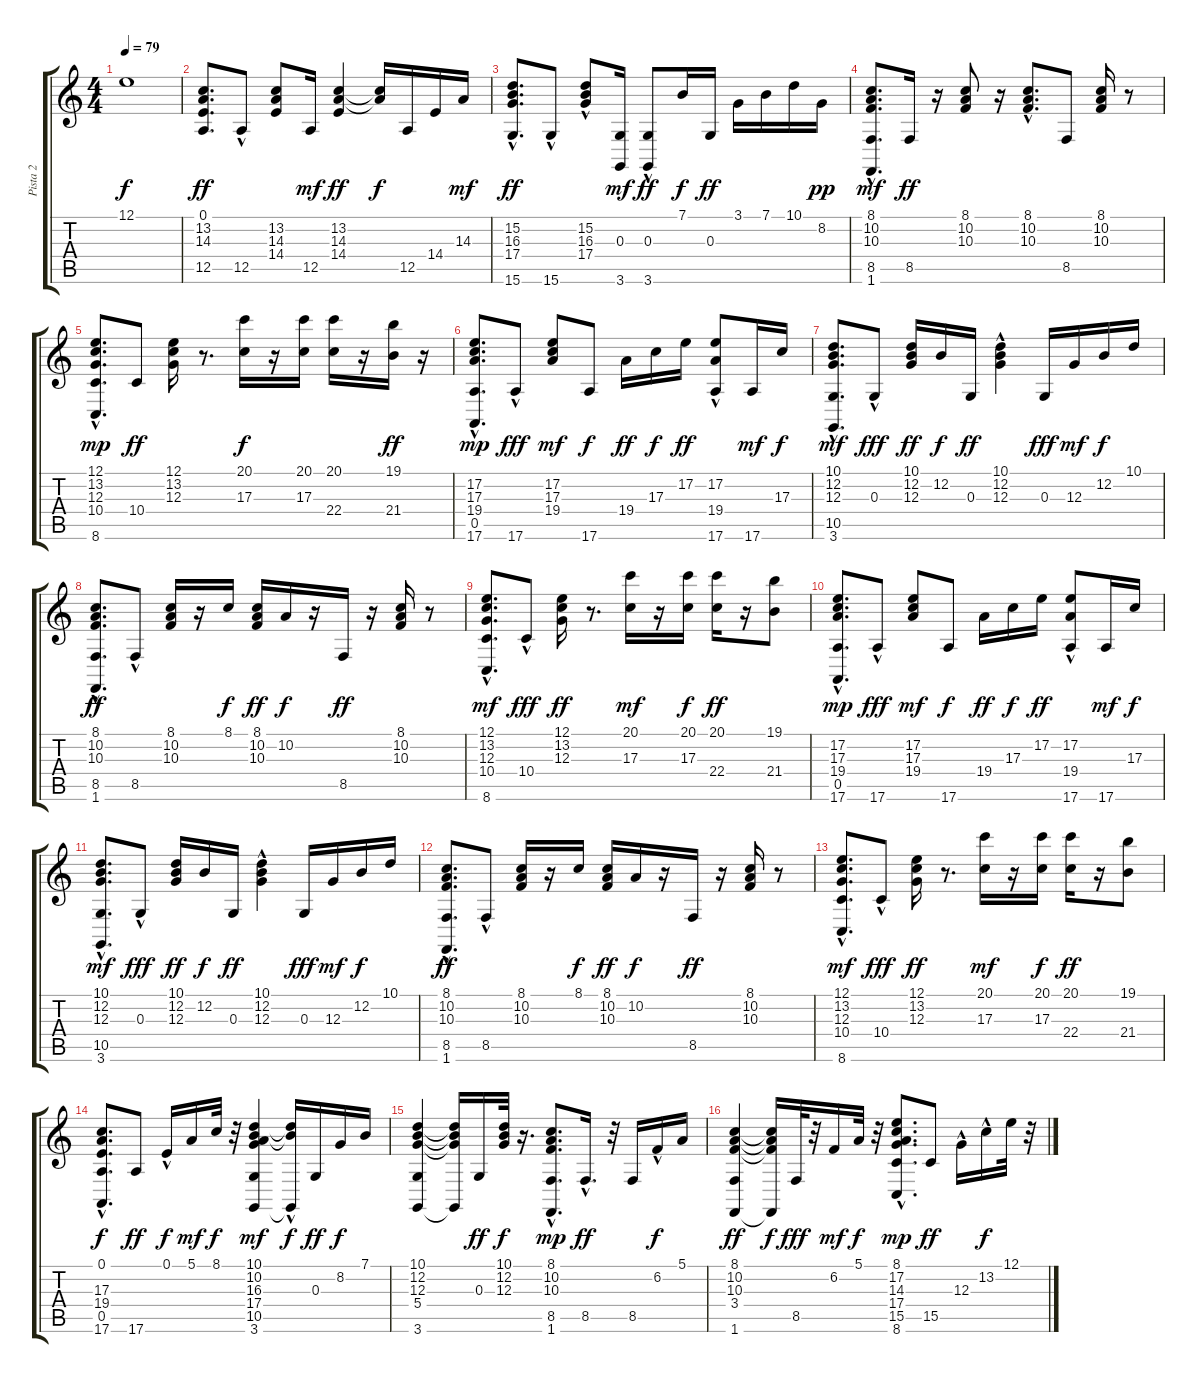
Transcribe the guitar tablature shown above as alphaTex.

\track ("Pista 2" "Pista 2") {instrument acousticgrandpiano}
\staff {score tabs}
\tuning (E4 B3 G3 D3 A2 E2) {hide}
\ts (4 4)
\tempo 79
\clef g2
\ks c
12.1{t}.1{dy f} |
(0.1 13.2 14.3 12.5).8{d dy ff} 12.5{hac}.8 (13.2 14.3 14.4).8 12.5.16{dy mf} (13.2 14.3 14.4).4{dy ff} (13.2{t} 14.3{t}).16{dy f} 12.5.16 14.4.16 14.3.16{dy mf} |
(15.2{hac} 16.3{hac} 17.4{hac} 15.6).8{d dy ff} 15.6{hac}.8 (15.2{hac} 16.3 17.4{hac}).8 (0.3 3.6).16{dy mf} (0.3 3.6{hac}).8{dy ff} 7.1.16{dy f} 0.3.16{dy ff} 3.1.16 7.1.16 10.1.16 8.2.16{dy pp} |
(8.1{hac} 10.2{hac} 10.3{hac} 8.5 1.6{hac}).8{d dy mf} 8.5.16{dy ff} r.16 (8.1 10.2 10.3).8 r.16 (8.1 10.2{hac} 10.3{hac}).8{d} 8.5.8 (8.1 10.2 10.3).16 r.8 |
(12.1{hac} 13.2{hac} 12.3{hac} 10.4 8.6{hac}).8{d dy mp} 10.4.8{dy ff} (12.1 13.2 12.3).16 r.8{d} (20.1 17.3).16{dy f} r.16 (20.1 17.3).16 (20.1 22.4).16 r.16 (19.1 21.4).16{dy ff} r.16 |
(17.2{hac} 17.3{hac} 19.4{hac} 0.5{hac} 17.6).8{d dy mp} 17.6{hac}.8{dy fff} (17.2 17.3 19.4).8{dy mf} 17.6.8{dy f} 19.4.16{dy ff} 17.3.16{dy f} 17.2.16{dy ff} (17.2 19.4{hac} 17.6).8 17.6.16{dy mf} 17.3.16{dy f} |
(10.1{hac} 12.2{hac} 12.3{hac} 10.5 3.6{hac}).8{d dy mf} 0.3{hac}.8{dy fff} (10.1 12.2 12.3).16{dy ff} 12.2.16{dy f} 0.3.16{dy ff} (10.1{hac} 12.2 12.3{hac}).4 0.3.16{dy fff} 12.3.16{dy mf} 12.2.16{dy f} 10.1.16 |
(8.1{hac} 10.2{hac} 10.3{hac} 8.5 1.6{hac}).8{d dy ff} 8.5{hac}.8 (8.1 10.2 10.3).16 r.16 8.1.16{dy f} (8.1 10.2 10.3).16{dy ff} 10.2.16{dy f} r.16 8.5.16{dy ff} r.16 (8.1 10.2 10.3).16 r.8 |
(12.1{hac} 13.2{hac} 12.3{hac} 10.4 8.6).8{d dy mf} 10.4{hac}.8{dy fff} (12.1 13.2 12.3).16{dy ff} r.8{d} (20.1 17.3).16{dy mf} r.16 (20.1 17.3).16{dy f} (20.1 22.4).16{dy ff} r.16 (19.1 21.4).8 |
(17.2{hac} 17.3{hac} 19.4{hac} 0.5{hac} 17.6).8{d dy mp} 17.6{hac}.8{dy fff} (17.2 17.3 19.4).8{dy mf} 17.6.8{dy f} 19.4.16{dy ff} 17.3.16{dy f} 17.2.16{dy ff} (17.2 19.4{hac} 17.6).8 17.6.16{dy mf} 17.3.16{dy f} |
(10.1{hac} 12.2{hac} 12.3{hac} 10.5 3.6{hac}).8{d dy mf} 0.3{hac}.8{dy fff} (10.1 12.2 12.3).16{dy ff} 12.2.16{dy f} 0.3.16{dy ff} (10.1{hac} 12.2 12.3{hac}).4 0.3.16{dy fff} 12.3.16{dy mf} 12.2.16{dy f} 10.1.16 |
(8.1{hac} 10.2{hac} 10.3{hac} 8.5 1.6{hac}).8{d dy ff} 8.5{hac}.8 (8.1 10.2 10.3).16 r.16 8.1.16{dy f} (8.1 10.2 10.3).16{dy ff} 10.2.16{dy f} r.16 8.5.16{dy ff} r.16 (8.1 10.2 10.3).16 r.8 |
(12.1{hac} 13.2{hac} 12.3{hac} 10.4 8.6).8{d dy mf} 10.4{hac}.8{dy fff} (12.1 13.2 12.3).16{dy ff} r.8{d} (20.1 17.3).16{dy mf} r.16 (20.1 17.3).16{dy f} (20.1 22.4).16{dy ff} r.16 (19.1 21.4).8 |
(0.1{hac} 17.3 19.4{hac} 0.5 17.6{hac}).8{d dy f} 17.6.8{dy ff} 0.1{hac}.16{dy f} 5.1.16{dy mf} 8.1.32{dy f} r.32 (10.1 10.2 16.3 17.4 10.5 3.6).4{dy mf} (10.1{t} 16.3{t} 3.6{hac t}).16{dy f} 0.3.16{dy ff} 8.2.16{dy f} 7.1.16 |
(10.1 12.2 12.3 5.4 3.6).4 (10.1{t} 12.2{t} 12.3{t} 3.6{t}).16 0.3.16{dy ff} (10.1 12.2 12.3).32{dy f} r.16{d} (8.1 10.2{hac} 10.3{hac} 8.5 1.6{hac}).8{d dy mp} 8.5{hac}.16{d dy ff} r.32 8.5.16 6.2{hac}.16{dy f} 5.1.16 |
(8.1 10.2 10.3 3.4 1.6).4{dy ff} (8.1{t} 10.2{t} 10.3{t} 1.6{t}).16{dy f} 8.5.32{dy fff} r.32 6.2.16{dy mf} 5.1.32{dy f} r.32 (8.1 17.2 14.3 17.4{hac} 15.5 8.6{hac}).8{d dy mp} 15.5.8{dy ff} 12.3{hac}.16 13.2{hac}.16{dy f} 12.1.32 r.32
